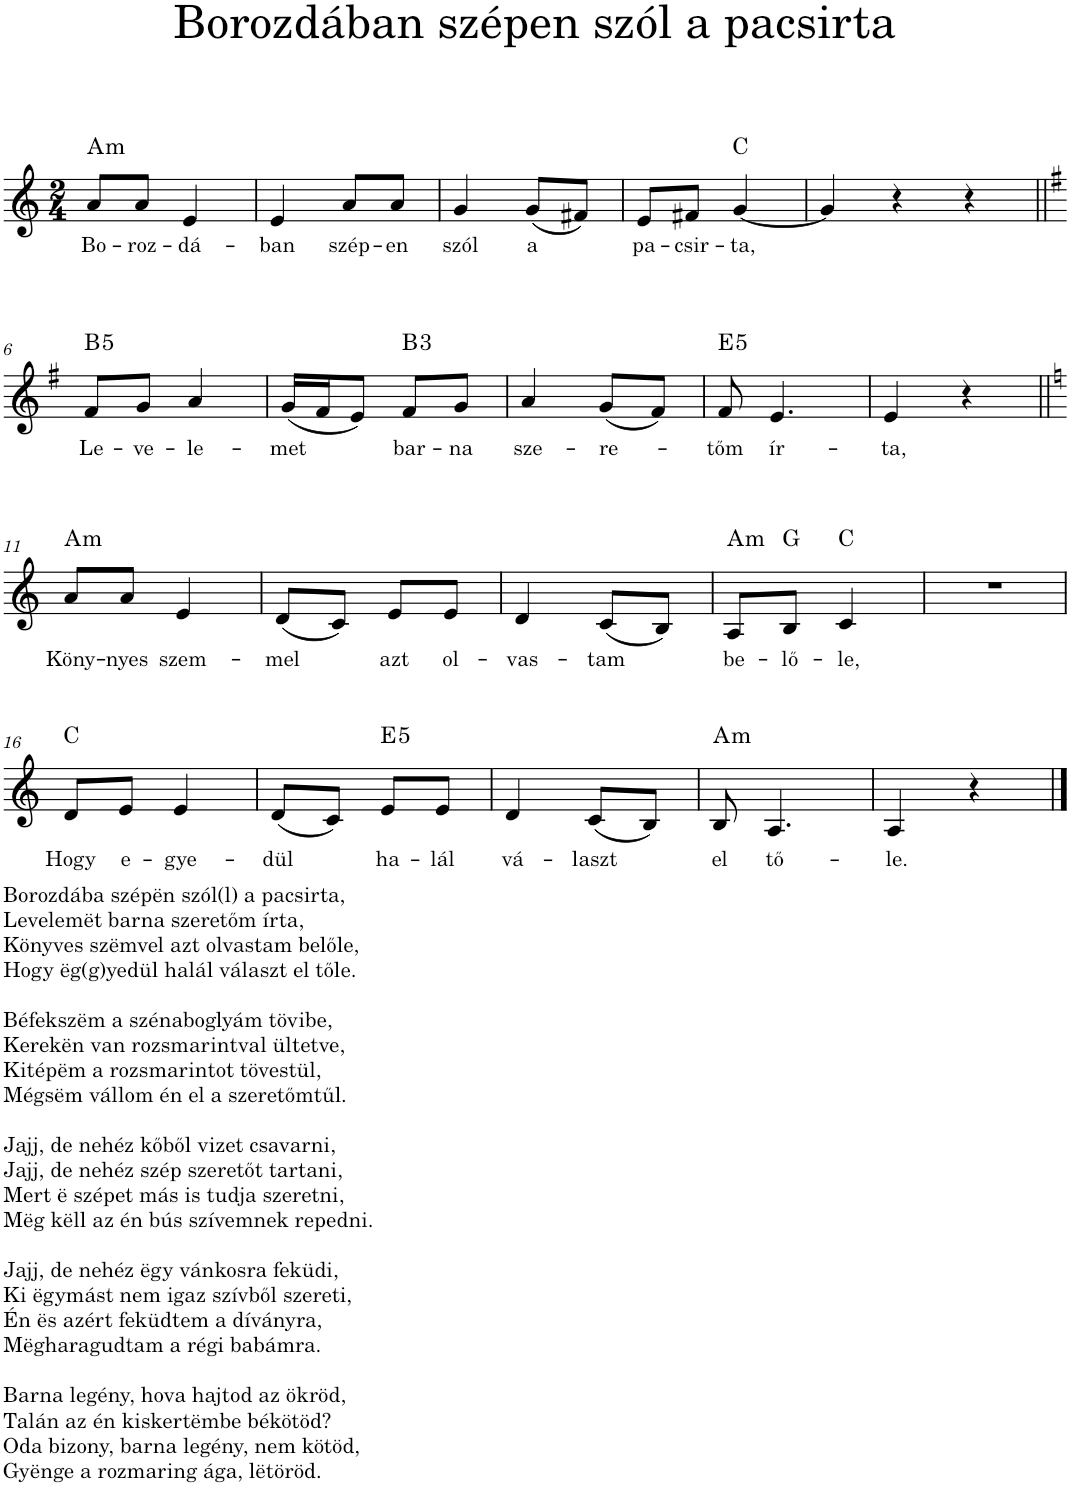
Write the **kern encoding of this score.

**kern	**text	**harte
*part1	*part1	*part1
*staff1	*staff1	*
*I"Piano	*	*
*I'Pno.	*	*
*clefG2	*	*
*k[]	*	*
*M2/4	*	*
=1	=1	=1
!	!LO:LY:b	!LO:H:kt=m
8a/L	Bo-	A:min
!	!LO:LY:b	!
8a/J	-roz-	.
!	!LO:LY:b	!
4e/	-dá-	.
=2	=2	=2
!	!LO:LY:b	!
4e/	-ban	.
!	!LO:LY:b	!
8a/L	szép-	.
!	!LO:LY:b	!
8a/J	-en	.
=3	=3	=3
!	!LO:LY:b	!
4g/	szól	.
!	!LO:LY:b	!
(8g/L	a	.
8f#X/J)	.	.
=4	=4	=4
!	!LO:LY:b	!
8e/L	pa-	.
!	!LO:LY:b	!
8f#X/J	-csir-	.
!	!LO:LY:b	!
[4g/	-ta,	C:maj
=5	=5	=5
4g/]	.	.
4r	.	.
4r	.	.
!!LO:LB:g=z
=6||	=6||	=6||
*k[f#]	*	*
!	!LO:LY:b	!LO:H:kt=5
8f#/L	Le-	B:(1,5)
!	!LO:LY:b	!
8g/J	-ve-	.
!	!LO:LY:b	!
4a/	-le-	.
=7	=7	=7
!	!LO:LY:b	!
(16g/LL	-met	.
16f#/J	.	.
8e/J)	.	.
!	!LO:LY:b	!LO:H:kt=3
8f#/L	bar-	B:maj
!	!LO:LY:b	!
8g/J	-na	.
=8	=8	=8
!	!LO:LY:b	!
4a/	sze-	.
!	!LO:LY:b	!
(8g/L	-re-	.
8f#/J)	.	.
=9	=9	=9
!	!LO:LY:b	!LO:H:kt=5
8f#/	-tőm	E:(1,5)
!	!LO:LY:b	!
4.e/	ír-	.
=10	=10	=10
!	!LO:LY:b	!
4e/	-ta,	.
4r	.	.
!!LO:LB:g=z
=11||	=11||	=11||
*k[]	*	*
!	!LO:LY:b	!LO:H:kt=m
8a/L	Köny-	A:min
!	!LO:LY:b	!
8a/J	-nyes	.
!	!LO:LY:b	!
4e/	szem-	.
=12	=12	=12
!	!LO:LY:b	!
(8d/L	-mel	.
8c/J)	.	.
!	!LO:LY:b	!
8e/L	azt	.
!	!LO:LY:b	!
8e/J	ol-	.
=13	=13	=13
!	!LO:LY:b	!
4d/	-vas-	.
!	!LO:LY:b	!
(8c/L	-tam	.
8B/J)	.	.
=14	=14	=14
!	!LO:LY:b	!LO:H:kt=m
8A/L	be-	A:min
!	!LO:LY:b	!
8B/J	-lő-	G:maj
!	!LO:LY:b	!
4c/	-le,	C:maj
=15	=15	=15
2r	.	.
!!LO:LB:g=z
=16	=16	=16
!LO:TX:b:t=Borozdába szépën szól(l) a pacsirta,	!	!
!LO:TX:b:t=Levelemët barna szeretőm írta,	!	!
!LO:TX:b:t=Könyves szëmvel azt olvastam belőle,	!	!
!LO:TX:b:t=Hogy ëg(g)yedül halál választ el tőle.	!	!
!LO:TX:b:t=Béfekszëm a szénaboglyám tövibe,	!	!
!LO:TX:b:t=Kerekën van rozsmarintval ültetve,	!	!
!LO:TX:b:t=Kitépëm a rozsmarintot tövestül,	!	!
!LO:TX:b:t=Mégsëm vállom én el a szeretőmtűl.	!	!
!LO:TX:b:t=Jajj, de nehéz kőből vizet csavarni,	!	!
!LO:TX:b:t=Jajj, de nehéz szép szeretőt tartani,	!	!
!LO:TX:b:t=Mert ë szépet más is tudja szeretni,	!	!
!LO:TX:b:t=Mëg këll az én bús szívemnek repedni.	!	!
!LO:TX:b:t=Jajj, de nehéz ëgy vánkosra feküdi,	!	!
!LO:TX:b:t=Ki ëgymást nem igaz szívből szereti,	!	!
!LO:TX:b:t=Én ës azért feküdtem a díványra,	!	!
!LO:TX:b:t=Mëgharagudtam a régi babámra.	!	!
!LO:TX:b:t=Barna legény, hova hajtod az ökröd,	!	!
!LO:TX:b:t=Talán az én kiskertëmbe békötöd?	!	!
!LO:TX:b:t=Oda bizony, barna legény, nem kötöd,	!	!
!LO:TX:b:t=Gyënge a rozmaring ága, lëtöröd.	!	!
!	!LO:LY:b	!
8d/L	Hogy	C:maj
!	!LO:LY:b	!
8e/J	e-	.
!	!LO:LY:b	!
4e/	-gye-	.
=17	=17	=17
!	!LO:LY:b	!
(8d/L	-dül	.
8c/J)	.	.
!	!LO:LY:b	!LO:H:kt=5
8e/L	ha-	E:(1,5)
!	!LO:LY:b	!
8e/J	-lál	.
=18	=18	=18
!	!LO:LY:b	!
4d/	vá-	.
!	!LO:LY:b	!
(8c/L	-laszt	.
8B/J)	.	.
=19	=19	=19
!	!LO:LY:b	!LO:H:kt=m
8B/	el	A:min
!	!LO:LY:b	!
4.A/	tő-	.
=20	=20	=20
!	!LO:LY:b	!
4A/	-le.	.
4r	.	.
==	==	==
*-	*-	*-
